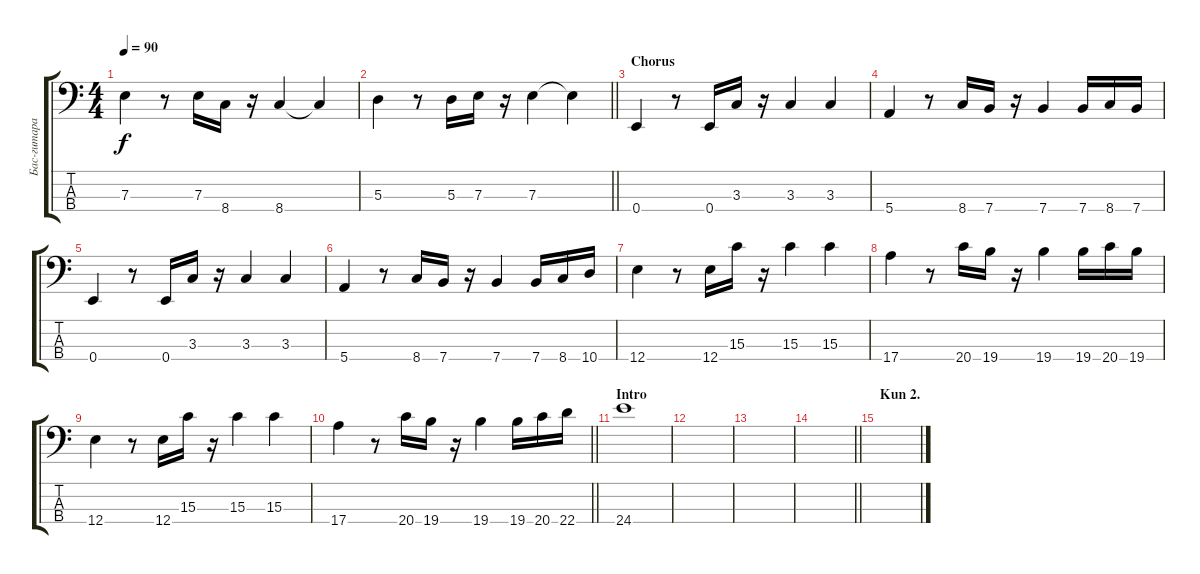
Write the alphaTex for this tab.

\track ("Бас-гитара2" "Бас-гитара") {instrument electricbassfinger}
\staff {score tabs}
\tuning (G2 D2 A1 E1) {hide}
\ts (4 4)
\tempo 90
\clef f4
\ks c
7.3.4{dy f} r.8 7.3.16 8.4.16 r.16 8.4.4 8.4{t}.4 |
\barLineRight lightlight
5.3.4 r.8 5.3.16 7.3.16 r.16 7.3.4 7.3{t}.4 |
\section ("" "Chorus")
0.4.4 r.8 0.4.16 3.3.16 r.16 3.3.4 3.3.4 |
5.4.4 r.8 8.4.16 7.4.16 r.16 7.4.4 7.4.16 8.4.16 7.4.16 |
0.4.4 r.8 0.4.16 3.3.16 r.16 3.3.4 3.3.4 |
5.4.4 r.8 8.4.16 7.4.16 r.16 7.4.4 7.4.16 8.4.16 10.4.16 |
12.4.4 r.8 12.4.16 15.3.16 r.16 15.3.4 15.3.4 |
17.4.4 r.8 20.4.16 19.4.16 r.16 19.4.4 19.4.16 20.4.16 19.4.16 |
12.4.4 r.8 12.4.16 15.3.16 r.16 15.3.4 15.3.4 |
\barLineRight lightlight
17.4.4 r.8 20.4.16 19.4.16 r.16 19.4.4 19.4.16 20.4.16 22.4.16 |
\section ("" "Intro")
24.4.1 |
|
|
\barLineRight lightlight
|
\section ("" "Kun 2. ")
